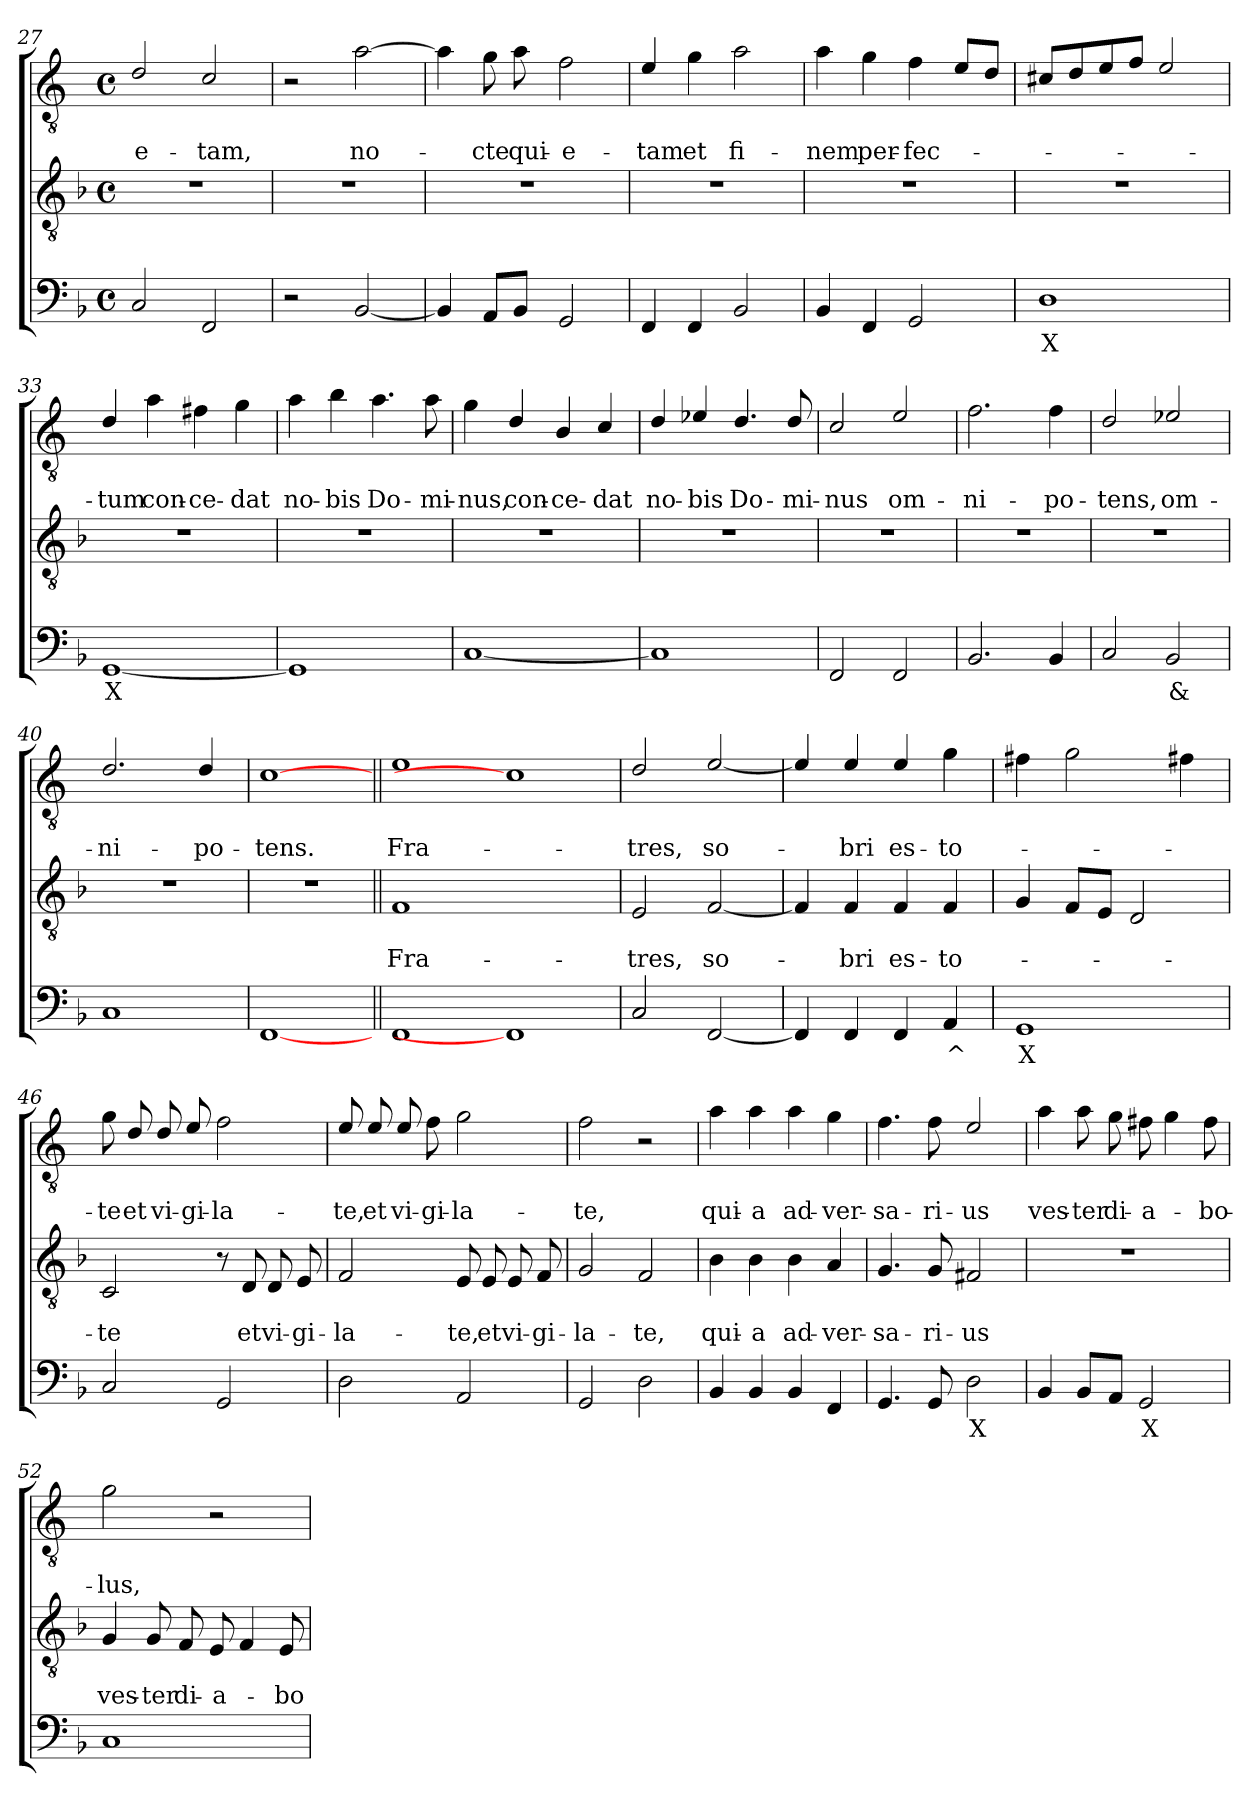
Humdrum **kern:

**kern	**text	**kern	**text	**text	**kern	**text	**text
*part3	*part3	*part2	*part2	*part2	*part1	*part1	*part1
*staff3	*staff3	*staff2	*staff2	*staff2	*staff1	*staff1	*staff1
*clefF4	*	*clefGv2	*	*	*clefGv2	*	*
*	*	*	*	*	*ITrd4c7	*	*
*k[b-]	*	*k[b-]	*	*	*k[b-]	*	*
*F:	*	*F:	*	*	*F:	*	*
*M4/4	*	*M4/4	*	*	*M4/4	*	*
*met(c)	*	*met(c)	*	*	*met(c)	*	*
=27	=27	=27	=27	=27	=27	=27	=27
!	!	!	!	!	!	!	!LO:LY:b
2C/	.	1r	.	.	2G/	.	-e-
!	!	!	!	!	!	!	!LO:LY:b
2FF/	.	.	.	.	2F/	.	-tam,
=28	=28	=28	=28	=28	=28	=28	=28
2r	.	1r	.	.	2r	.	.
!	!	!	!	!	!	!	!LO:LY:b
[2BB-/	.	.	.	.	[2d\	.	no-
=29	=29	=29	=29	=29	=29	=29	=29
4BB-/]	.	1r	.	.	4d\]	.	.
!	!	!	!	!	!	!	!LO:LY:b
8AA/L	.	.	.	.	8c\	.	-cte
!	!	!	!	!	!	!	!LO:LY:b
8BB-/J	.	.	.	.	8d\	.	qui-
!	!	!	!	!	!	!	!LO:LY:b
2GG/	.	.	.	.	2B-\	.	-e-
=30	=30	=30	=30	=30	=30	=30	=30
!	!	!	!	!	!	!	!LO:LY:b
4FF/	.	1r	.	.	4A/	.	-tam
!	!	!	!	!	!	!	!LO:LY:b
4FF/	.	.	.	.	4c\	.	et
!	!	!	!	!	!	!	!LO:LY:b
2BB-/	.	.	.	.	2d\	.	fi-
!!LO:LB:g=z
=31	=31	=31	=31	=31	=31	=31	=31
!	!	!	!	!	!	!	!LO:LY:b
4BB-/	.	1r	.	.	4d\	.	-nem
!	!	!	!	!	!	!	!LO:LY:b
4FF/	.	.	.	.	4c\	.	per-
!	!	!	!	!	!	!	!LO:LY:b
2GG/	.	.	.	.	4B-\	.	-fec-
.	.	.	.	.	8A/L	.	.
.	.	.	.	.	8G/J	.	.
=32	=32	=32	=32	=32	=32	=32	=32
!	!LO:LY:b	!	!	!	!	!	!
1D	X	1r	.	.	8F#X/L	.	.
.	.	.	.	.	8G/	.	.
.	.	.	.	.	8A/	.	.
.	.	.	.	.	8B-/J	.	.
.	.	.	.	.	2A/	.	.
=33	=33	=33	=33	=33	=33	=33	=33
!	!LO:LY:b	!	!	!	!	!	!LO:LY:b
[1GG	X	1r	.	.	4G/	.	-tum
!	!	!	!	!	!	!	!LO:LY:b
.	.	.	.	.	4d\	.	con-
!	!	!	!	!	!	!	!LO:LY:b
.	.	.	.	.	4Bn\	.	-ce-
!	!	!	!	!	!	!	!LO:LY:b
.	.	.	.	.	4c\	.	-dat
=34	=34	=34	=34	=34	=34	=34	=34
!	!	!	!	!	!	!	!LO:LY:b
1GG]	.	1r	.	.	4d\	.	no-
!	!	!	!	!	!	!	!LO:LY:b
.	.	.	.	.	4e\	.	-bis
!	!	!	!	!	!	!	!LO:LY:b
.	.	.	.	.	4.d\	.	Do-
!	!	!	!	!	!	!	!LO:LY:b
.	.	.	.	.	8d\	.	-mi-
=35	=35	=35	=35	=35	=35	=35	=35
!	!	!	!	!	!	!	!LO:LY:b
[1C	.	1r	.	.	4c\	.	-nus,
!	!	!	!	!	!	!	!LO:LY:b
.	.	.	.	.	4G/	.	con-
!	!	!	!	!	!	!	!LO:LY:b
.	.	.	.	.	4E/	.	-ce-
!	!	!	!	!	!	!	!LO:LY:b
.	.	.	.	.	4F/	.	-dat
!!LO:LB:g=z
=36	=36	=36	=36	=36	=36	=36	=36
!	!	!	!	!	!	!	!LO:LY:b
1C]	.	1r	.	.	4G/	.	no-
!	!	!	!	!	!	!	!LO:LY:b
.	.	.	.	.	4A-X/	.	-bis
!	!	!	!	!	!	!	!LO:LY:b
.	.	.	.	.	4.G/	.	Do-
!	!	!	!	!	!	!	!LO:LY:b
.	.	.	.	.	8G/	.	-mi-
=37	=37	=37	=37	=37	=37	=37	=37
!	!	!	!	!	!	!	!LO:LY:b
2FF/	.	1r	.	.	2F/	.	-nus
!	!	!	!	!	!	!	!LO:LY:b
2FF/	.	.	.	.	2A/	.	om-
=38	=38	=38	=38	=38	=38	=38	=38
!	!	!	!	!	!	!	!LO:LY:b
2.BB-/	.	1r	.	.	2.B-\	.	-ni-
!	!	!	!	!	!	!	!LO:LY:b
4BB-/	.	.	.	.	4B-\	.	-po-
=39	=39	=39	=39	=39	=39	=39	=39
!	!	!	!	!	!	!	!LO:LY:b
2C/	.	1r	.	.	2G/	.	-tens,
!	!LO:LY:b	!	!	!	!	!	!LO:LY:b
2BB-/	&	.	.	.	2A-X/	.	om-
=40	=40	=40	=40	=40	=40	=40	=40
!	!	!	!	!	!	!	!LO:LY:b
1C	.	1r	.	.	2.G/	.	-ni-
!	!	!	!	!	!	!	!LO:LY:b
.	.	.	.	.	4G/	.	-po-
=41	=41	=41	=41	=41	=41	=41	=41
!	!	!	!	!	!	!	!LO:LY:b
[1FF	.	1r	.	.	[1F	.	-tens.
!!LO:LB:g=z
=42||	=42||	=42||	=42||	=42||	=42||	=42||	=42||
!	!	!	!	!LO:LY:b	!	!	!LO:LY:b
1FF	.	1F	.	Fra-	1A	.	Fra-
1FF]	.	1ryy	.	.	1F]	.	.
=43	=43	=43	=43	=43	=43	=43	=43
!	!	!	!	!LO:LY:b	!	!	!LO:LY:b
2C/	.	2E/	.	-tres,	2G/	.	-tres,
!	!	!	!	!LO:LY:b	!	!	!LO:LY:b
[2FF/	.	[2F/	.	so-	[2A/	.	so-
=44	=44	=44	=44	=44	=44	=44	=44
4FF/]	.	4F/]	.	.	4A/]	.	.
!	!	!	!	!LO:LY:b	!	!	!LO:LY:b
4FF/	.	4F/	.	-bri	4A/	.	-bri
!	!	!	!	!LO:LY:b	!	!	!LO:LY:b
4FF/	.	4F/	.	es-	4A/	.	es-
!	!LO:LY:b	!	!	!LO:LY:b	!	!	!LO:LY:b
4AA/	^	4F/	.	-to-	4c\	.	-to-
=45	=45	=45	=45	=45	=45	=45	=45
!	!LO:LY:b	!	!	!	!	!	!
1GG	X	4G/	.	.	4Bn\	.	.
.	.	8F/L	.	.	2c\	.	.
.	.	8E/J	.	.	.	.	.
.	.	2D/	.	.	.	.	.
.	.	.	.	.	4Bn\	.	.
=46	=46	=46	=46	=46	=46	=46	=46
!	!	!	!	!LO:LY:b	!	!	!LO:LY:b
2C/	.	2C/	.	-te	8c\	.	-te
!	!	!	!	!	!	!	!LO:LY:b
.	.	.	.	.	8G/	.	et
!	!	!	!	!	!	!	!LO:LY:b
.	.	.	.	.	8G/	.	vi-
!	!	!	!	!	!	!	!LO:LY:b
.	.	.	.	.	8A/	.	-gi-
!	!	!	!	!	!	!	!LO:LY:b
2GG/	.	8r	.	.	2B-\	.	-la-
!	!	!	!	!LO:LY:b	!	!	!
.	.	8D/	.	et	.	.	.
!	!	!	!	!LO:LY:b	!	!	!
.	.	8D/	.	vi-	.	.	.
!	!	!	!	!LO:LY:b	!	!	!
.	.	8E/	.	-gi-	.	.	.
!!LO:LB:g=z
=47	=47	=47	=47	=47	=47	=47	=47
!	!	!	!	!LO:LY:b	!	!	!LO:LY:b
2D\	.	2F/	.	-la-	8A/	.	-te,
!	!	!	!	!	!	!	!LO:LY:b
.	.	.	.	.	8A/	.	et
!	!	!	!	!	!	!	!LO:LY:b
.	.	.	.	.	8A/	.	vi-
!	!	!	!	!	!	!	!LO:LY:b
.	.	.	.	.	8B-\	.	-gi-
!	!	!	!	!LO:LY:b	!	!	!LO:LY:b
2AA/	.	8E/	.	-te,	2c\	.	-la-
!	!	!	!	!LO:LY:b	!	!	!
.	.	8E/	.	et	.	.	.
!	!	!	!	!LO:LY:b	!	!	!
.	.	8E/	.	vi-	.	.	.
!	!	!	!	!LO:LY:b	!	!	!
.	.	8F/	.	-gi-	.	.	.
=48	=48	=48	=48	=48	=48	=48	=48
!	!	!	!	!LO:LY:b	!	!	!LO:LY:b
2GG/	.	2G/	.	-la-	2B-\	.	-te,
!	!	!	!	!LO:LY:b	!	!	!
2D\	.	2F/	.	-te,	2r	.	.
=49	=49	=49	=49	=49	=49	=49	=49
!	!	!	!	!LO:LY:b	!	!	!LO:LY:b
4BB-/	.	4B-\	.	qui-	4d\	.	qui-
!	!	!	!	!LO:LY:b	!	!	!LO:LY:b
4BB-/	.	4B-\	.	-a	4d\	.	-a
!	!	!	!	!LO:LY:b	!	!	!LO:LY:b
4BB-/	.	4B-\	.	ad-	4d\	.	ad-
!	!	!	!	!LO:LY:b	!	!	!LO:LY:b
4FF/	.	4A/	.	-ver-	4c\	.	-ver-
=50	=50	=50	=50	=50	=50	=50	=50
!	!	!	!	!LO:LY:b	!	!	!LO:LY:b
4.GG/	.	4.G/	.	-sa-	4.B-\	.	-sa-
!	!	!	!	!LO:LY:b	!	!	!LO:LY:b
8GG/	.	8G/	.	-ri-	8B-\	.	-ri-
!	!LO:LY:b	!	!	!LO:LY:b	!	!	!LO:LY:b
2D\	X	2F#X/	.	-us	2A/	.	-us
=51	=51	=51	=51	=51	=51	=51	=51
!	!	!	!	!	!	!	!LO:LY:b
4BB-/	.	1r	.	.	4d\	.	ves-
!	!	!	!	!	!	!	!LO:LY:b
8BB-/L	.	.	.	.	8d\	.	-ter
!	!	!	!	!	!	!	!LO:LY:b
8AA/J	.	.	.	.	8c\	.	di-
!	!LO:LY:b	!	!	!	!	!	!LO:LY:b
2GG/	X	.	.	.	8Bn\	.	-a-
.	.	.	.	.	4c\	.	.
!	!	!	!	!	!	!	!LO:LY:b
.	.	.	.	.	8B\	.	-bo-
!!LO:PB:g=z
=52	=52	=52	=52	=52	=52	=52	=52
!	!	!	!	!LO:LY:b	!	!	!LO:LY:b
1C	.	4G/	.	ves-	2c\	.	-lus,
!	!	!	!	!LO:LY:b	!	!	!
.	.	8G/	.	-ter	.	.	.
!	!	!	!	!LO:LY:b	!	!	!
.	.	8F/	.	di-	.	.	.
!	!	!	!	!LO:LY:b	!	!	!
.	.	8E/	.	-a-	2r	.	.
.	.	4F/	.	.	.	.	.
!	!	!	!	!LO:LY:b	!	!	!
.	.	8E/	.	-bo-	.	.	.
=	=	=	=	=	=	=	=
*-	*-	*-	*-	*-	*-	*-	*-
